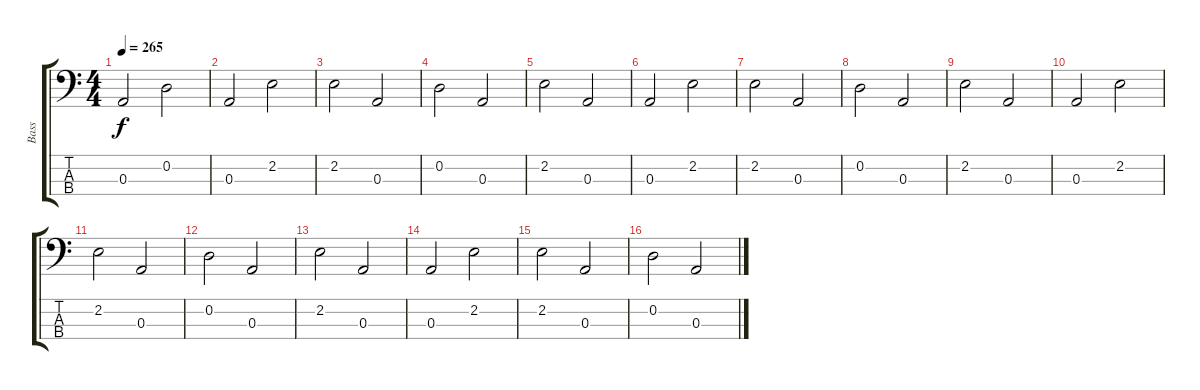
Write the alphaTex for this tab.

\track ("Bass" "Bass") {instrument electricbassfinger}
\staff {score tabs}
\tuning (G2 D2 A1 E1) {hide}
\ts (4 4)
\tempo 265
\clef f4
\ks c
0.3.2{dy f} 0.2.2 |
0.3.2 2.2.2 |
2.2.2 0.3.2 |
0.2.2 0.3.2 |
2.2.2 0.3.2 |
0.3.2 2.2.2 |
2.2.2 0.3.2 |
0.2.2 0.3.2 |
2.2.2 0.3.2 |
0.3.2 2.2.2 |
2.2.2 0.3.2 |
0.2.2 0.3.2 |
2.2.2 0.3.2 |
0.3.2 2.2.2 |
2.2.2 0.3.2 |
0.2.2 0.3.2
